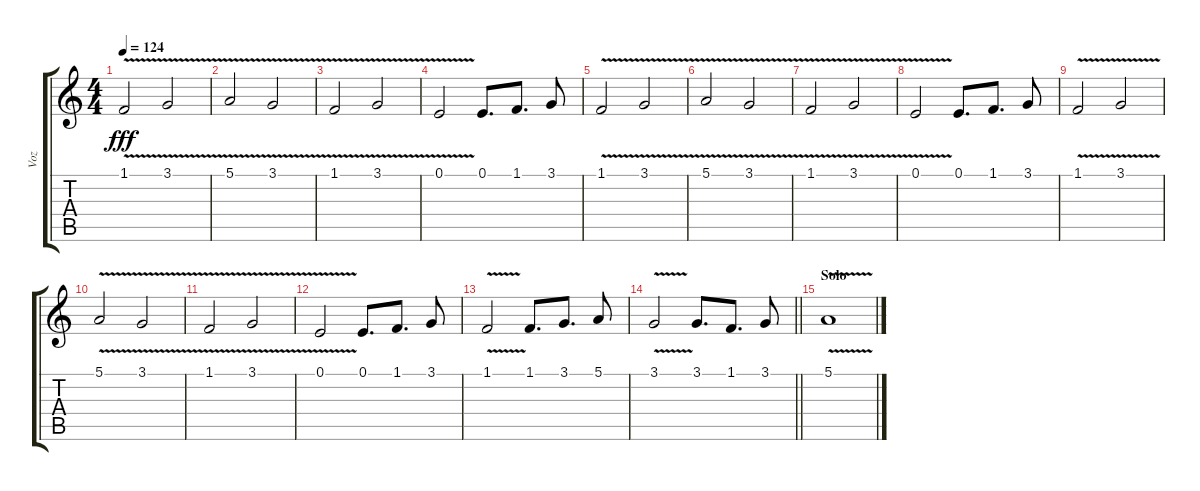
\track ("Voz" "Voz") {instrument sopranosax}
\staff {score tabs}
\tuning (E4 B3 G3 D3 A2 E2) {hide}
\ts (4 4)
\tempo 124
\clef g2
\ks c
1.1{v}.2{dy fff} 3.1{v}.2 |
5.1{v}.2 3.1{v}.2 |
1.1{v}.2{volume 16} 3.1{v}.2 |
0.1{v}.2 0.1.8{d} 1.1.8{d} 3.1.8 |
1.1{v}.2 3.1{v}.2 |
5.1{v}.2 3.1{v}.2 |
1.1{v}.2{volume 16} 3.1{v}.2 |
0.1{v}.2 0.1.8{d} 1.1.8{d} 3.1.8 |
1.1{v}.2 3.1{v}.2 |
5.1{v}.2 3.1{v}.2 |
1.1{v}.2{volume 16} 3.1{v}.2 |
0.1{v}.2 0.1.8{d} 1.1.8{d} 3.1.8 |
1.1{v}.2 1.1.8{d} 3.1.8{d} 5.1.8 |
\barLineRight lightlight
3.1{v}.2 3.1.8{d} 1.1.8{d} 3.1.8 |
\section ("" "Solo")
5.1{be (custom 0 0 15 0 42 0 57 0 60 0) v}.1{volume 0}
